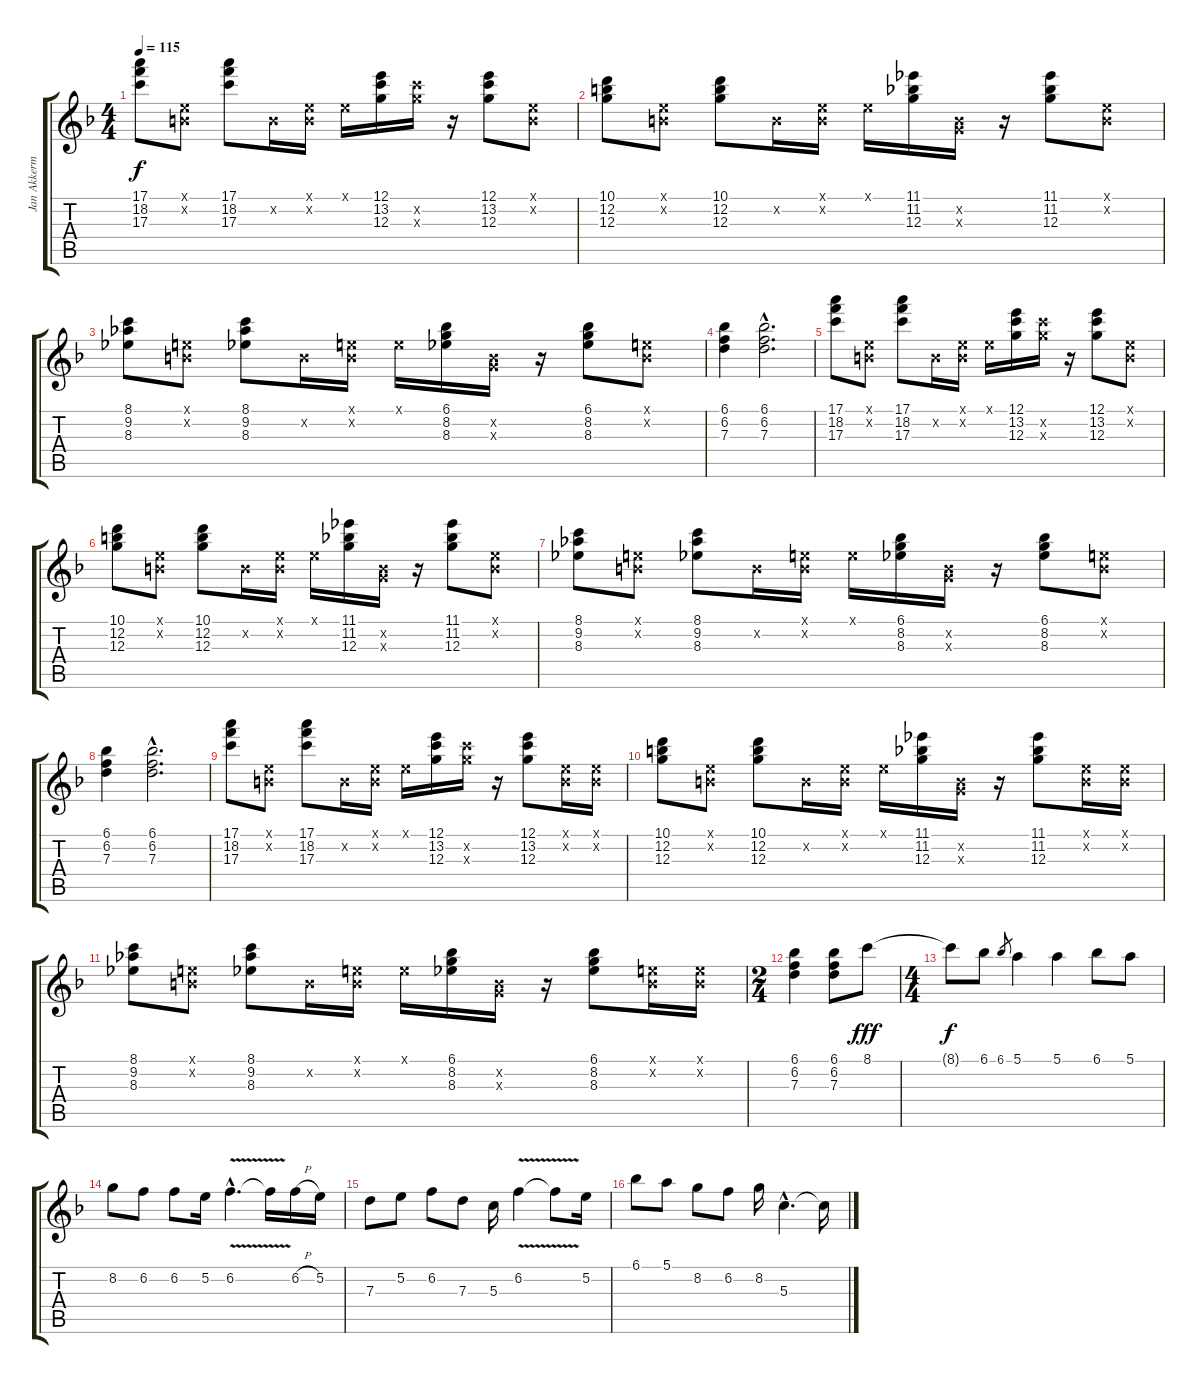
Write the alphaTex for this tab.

\track ("Jan Akkerman" "Jan Akkerm") {instrument distortionguitar}
\staff {score tabs}
\tuning (E4 B3 G3 D3 A2 E2) {hide}
\ts (4 4)
\tempo 115
\clef g2
\ks f
(17.1 18.2 17.3).8{dy f instrument overdrivenguitar} (0.1{x} 0.2{x}).8 (17.1 18.2 17.3).8 0.2{x}.16 (0.1{x} 0.2{x}).16 0.1{x}.16 (12.1 13.2 12.3).16 (13.2{x} 12.3{x}).16 r.16 (12.1 13.2 12.3).8 (0.1{x} 0.2{x}).8 |
(10.1 12.2 12.3).8 (0.1{x} 0.2{x}).8 (10.1 12.2 12.3).8 0.2{x}.16 (0.1{x} 0.2{x}).16 0.1{x}.16 (11.1 11.2 12.3).16 (0.2{x} 0.3{x}).16 r.16 (11.1 11.2 12.3).8 (0.1{x} 0.2{x}).8 |
(8.1 9.2 8.3).8 (0.1{x} 0.2{x}).8 (8.1 9.2 8.3).8 0.2{x}.16 (0.1{x} 0.2{x}).16 0.1{x}.16 (6.1 8.2 8.3).16 (0.2{x} 0.3{x}).16 r.16 (6.1 8.2 8.3).8 (0.1{x} 0.2{x}).8 |
(6.1 6.2 7.3).4 (6.1{hac} 6.2{hac} 7.3{hac}).2{d} |
(17.1 18.2 17.3).8 (0.1{x} 0.2{x}).8 (17.1 18.2 17.3).8 0.2{x}.16 (0.1{x} 0.2{x}).16 0.1{x}.16 (12.1 13.2 12.3).16 (13.2{x} 12.3{x}).16 r.16 (12.1 13.2 12.3).8 (0.1{x} 0.2{x}).8 |
(10.1 12.2 12.3).8 (0.1{x} 0.2{x}).8 (10.1 12.2 12.3).8 0.2{x}.16 (0.1{x} 0.2{x}).16 0.1{x}.16 (11.1 11.2 12.3).16 (0.2{x} 0.3{x}).16 r.16 (11.1 11.2 12.3).8 (0.1{x} 0.2{x}).8 |
(8.1 9.2 8.3).8 (0.1{x} 0.2{x}).8 (8.1 9.2 8.3).8 0.2{x}.16 (0.1{x} 0.2{x}).16 0.1{x}.16 (6.1 8.2 8.3).16 (0.2{x} 0.3{x}).16 r.16 (6.1 8.2 8.3).8 (0.1{x} 0.2{x}).8 |
(6.1 6.2 7.3).4 (6.1{hac} 6.2{hac} 7.3{hac}).2{d} |
(17.1 18.2 17.3).8 (0.1{x} 0.2{x}).8 (17.1 18.2 17.3).8 0.2{x}.16 (0.1{x} 0.2{x}).16 0.1{x}.16 (12.1 13.2 12.3).16 (13.2{x} 12.3{x}).16 r.16 (12.1 13.2 12.3).8 (0.1{x} 0.2{x}).16 (0.1{x} 0.2{x}).16 |
(10.1 12.2 12.3).8 (0.1{x} 0.2{x}).8 (10.1 12.2 12.3).8 0.2{x}.16 (0.1{x} 0.2{x}).16 0.1{x}.16 (11.1 11.2 12.3).16 (0.2{x} 0.3{x}).16 r.16 (11.1 11.2 12.3).8 (0.1{x} 0.2{x}).16 (0.1{x} 0.2{x}).16 |
(8.1 9.2 8.3).8 (0.1{x} 0.2{x}).8 (8.1 9.2 8.3).8 0.2{x}.16 (0.1{x} 0.2{x}).16 0.1{x}.16 (6.1 8.2 8.3).16 (0.2{x} 0.3{x}).16 r.16 (6.1 8.2 8.3).8 (0.1{x} 0.2{x}).16 (0.1{x} 0.2{x}).16 |
\ts (2 4)
(6.1 6.2 7.3).4 (6.1 6.2 7.3).8 8.1.8{dy fff instrument distortionguitar} |
\ts (4 4)
8.1{t}.8{dy f} 6.1.8 6.1.8{gr} 5.1.4 5.1.4 6.1.8 5.1.8 |
8.2.8 6.2.8 6.2.8 5.2.16 6.2{v hac}.4{d} 6.2{t}.16 6.2{h}.16 5.2.16 |
7.3.8 5.2.8 6.2.8 7.3.8 5.3.16 6.2{v}.4 6.2{t}.8 5.2.16 |
6.1.8 5.1.8 8.2.8 6.2.8 8.2.16 5.3{hac}.4{d} 5.3{t}.16
